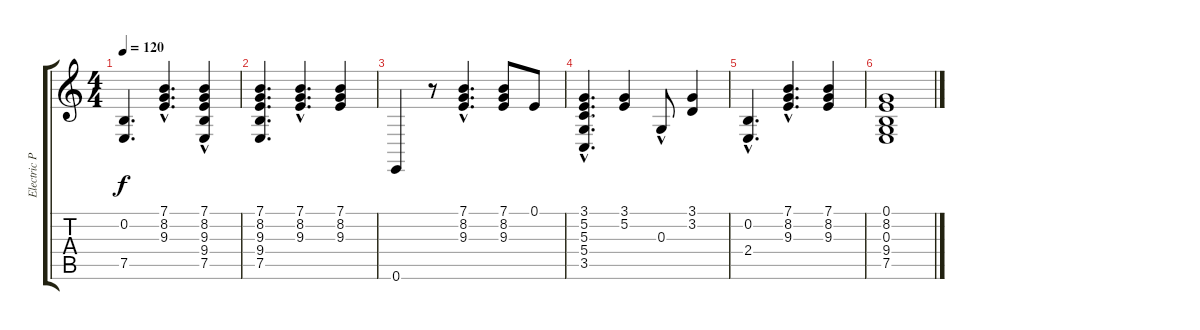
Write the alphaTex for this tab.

\track ("Electric Piano" "Electric P") {instrument electricpiano1}
\staff {score tabs}
\tuning (E4 B3 G3 D3 A2 E2) {hide}
\ts (4 4)
\tempo 120
\clef g2
\ks c
(0.2 7.5).4{d dy f} (7.1{hac} 8.2{hac} 9.3{hac}).4{d} (7.1 8.2 9.3 9.4{hac} 7.5{hac}).4 |
(7.1 8.2 9.3 9.4 7.5).4{d} (7.1{hac} 8.2{hac} 9.3{hac}).4{d} (7.1 8.2 9.3).4 |
0.6.4 r.8 (7.1{hac} 8.2{hac} 9.3{hac}).4{d} (7.1 8.2 9.3).8 0.1.8 |
(3.1 5.2 5.3 5.4 3.5{hac}).4{d} (3.1 5.2).4 0.3{hac}.8 (3.1 3.2).4 |
(0.2{hac} 2.4{hac}).4{d} (7.1{hac} 8.2{hac} 9.3{hac}).4{d} (7.1 8.2 9.3).4 |
(0.1 8.2 0.3 9.4 7.5).1
